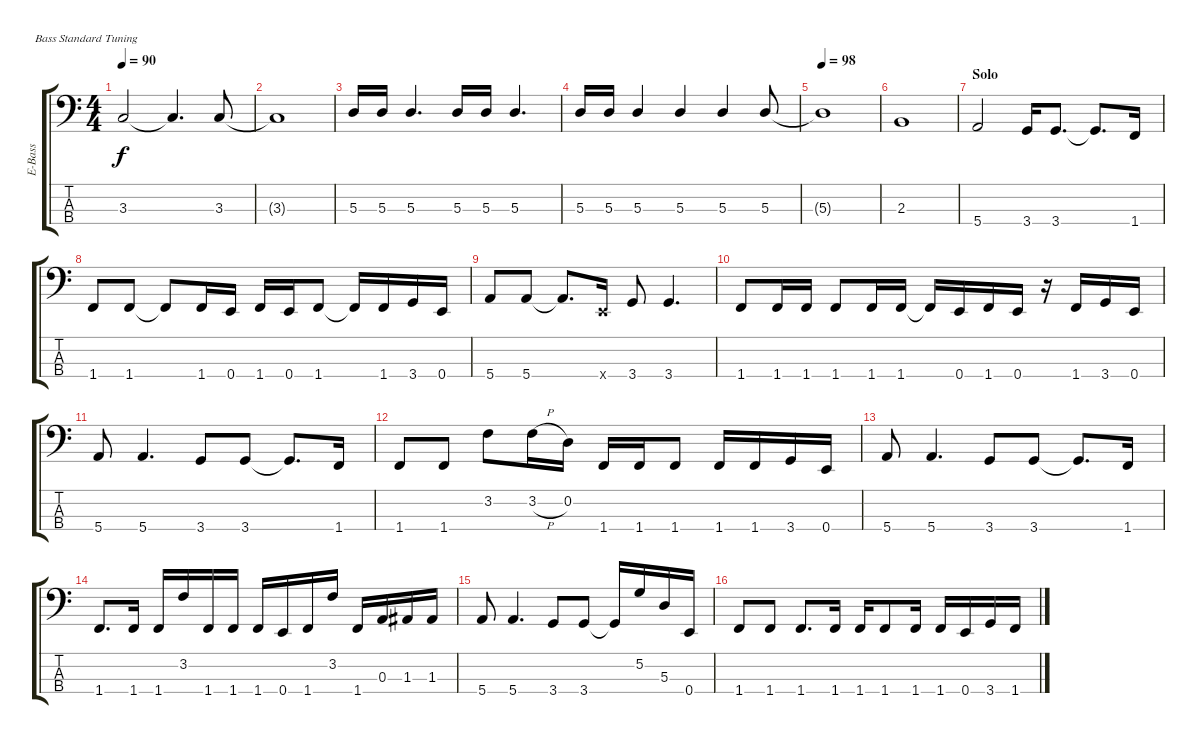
\defaultSystemsLayout 4
\bracketExtendMode groupsimilarinstruments
\otherSystemsTrackNameOrientation horizontal
\track ("Electric Bass (Jones)" "E-Bass") {instrument electricbassfinger}
\staff {score tabs}
\tuning (G2 D2 A1 E1)
\ts (4 4)
\tempo 90
\clef f4
\ks c
3.3{t}.2{dy f beam Up} 3.3{t}.4{d beam Up} 3.3.8{beam Up} |
3.3{t}.1{beam Up} |
5.3.16{beam Up} 5.3.16{beam Up} 5.3.4{d beam Up} 5.3.16{beam Up} 5.3.16{beam Up} 5.3.4{d beam Up} |
5.3.16{beam Up} 5.3.16{beam Up} 5.3.4{beam Up} 5.3.4{beam Up} 5.3.4{beam Up} 5.3.8{beam Up} |
\tempo 98
5.3{t}.1{beam Down} |
2.3.1{beam Up} |
\section ("" "Solo")
5.4.2{beam Up} 3.4.16{beam Up} 3.4.8{d beam Up} 3.4{t}.8{d beam Up} 1.4.16{beam Up} |
1.4.8{beam Up} 1.4.8{beam Up} 1.4{t}.8{beam Up} 1.4.16{beam Up} 0.4.16{beam Up} 1.4.16{beam Up} 0.4.16{beam Up} 1.4.8{beam Up} 1.4{t}.16{beam Up} 1.4.16{beam Up} 3.4.16{beam Up} 0.4.16{beam Up} |
5.4.8{beam Up} 5.4.8{beam Up} 5.4{t}.8{d beam Up} 0.4{x}.16{beam Up} 3.4.8{beam Up} 3.4.4{d beam Up} |
1.4.8{beam Up} 1.4.16{beam Up} 1.4.16{beam Up} 1.4.8{beam Up} 1.4.16{beam Up} 1.4.16{beam Up} 1.4{t}.16{beam Up} 0.4.16{beam Up} 1.4.16{beam Up} 0.4.16{beam Up} r.16{beam Up} 1.4.16{beam Up} 3.4.16{beam Up} 0.4.16{beam Up} |
5.4.8{beam Up} 5.4.4{d beam Up} 3.4.8{beam Up} 3.4.8{beam Up} 3.4{t}.8{d beam Up} 1.4.16{beam Up} |
1.4.8{beam Up} 1.4.8{beam Up} 3.2.8{beam Down} 3.2{h}.16{beam Down} 0.2.16{beam Down} 1.4.16{beam Up} 1.4.16{beam Up} 1.4.8{beam Up} 1.4.16{beam Up} 1.4.16{beam Up} 3.4.16{beam Up} 0.4.16{beam Up} |
5.4.8{beam Up} 5.4.4{d beam Up} 3.4.8{beam Up} 3.4.8{beam Up} 3.4{t}.8{d beam Up} 1.4.16{beam Up} |
1.4.8{d beam Up} 1.4.16{beam Up} 1.4.16{beam Up} 3.2.16{beam Up} 1.4.16{beam Up} 1.4.16{beam Up} 1.4.16{beam Up} 0.4.16{beam Up} 1.4.16{beam Up} 3.2.16{beam Up} 1.4.16{beam Up} 0.3.16{beam Up} 1.3{acc #}.16{beam Up} 1.3{acc #}.16{beam Up} |
5.4.8{beam Up} 5.4.4{d beam Up} 3.4.8{beam Up} 3.4.8{beam Up} 3.4{t}.16{beam Up} 5.2.16{beam Up} 5.3.16{beam Up} 0.4.16{beam Up} |
1.4.8{beam Up} 1.4.8{beam Up} 1.4.8{d beam Up} 1.4.16{beam Up} 1.4.16{beam Up} 1.4.8{beam Up} 1.4.16{beam Up} 1.4.16{beam Up} 0.4.16{beam Up} 3.4.16{beam Up} 1.4.16{beam Up}
